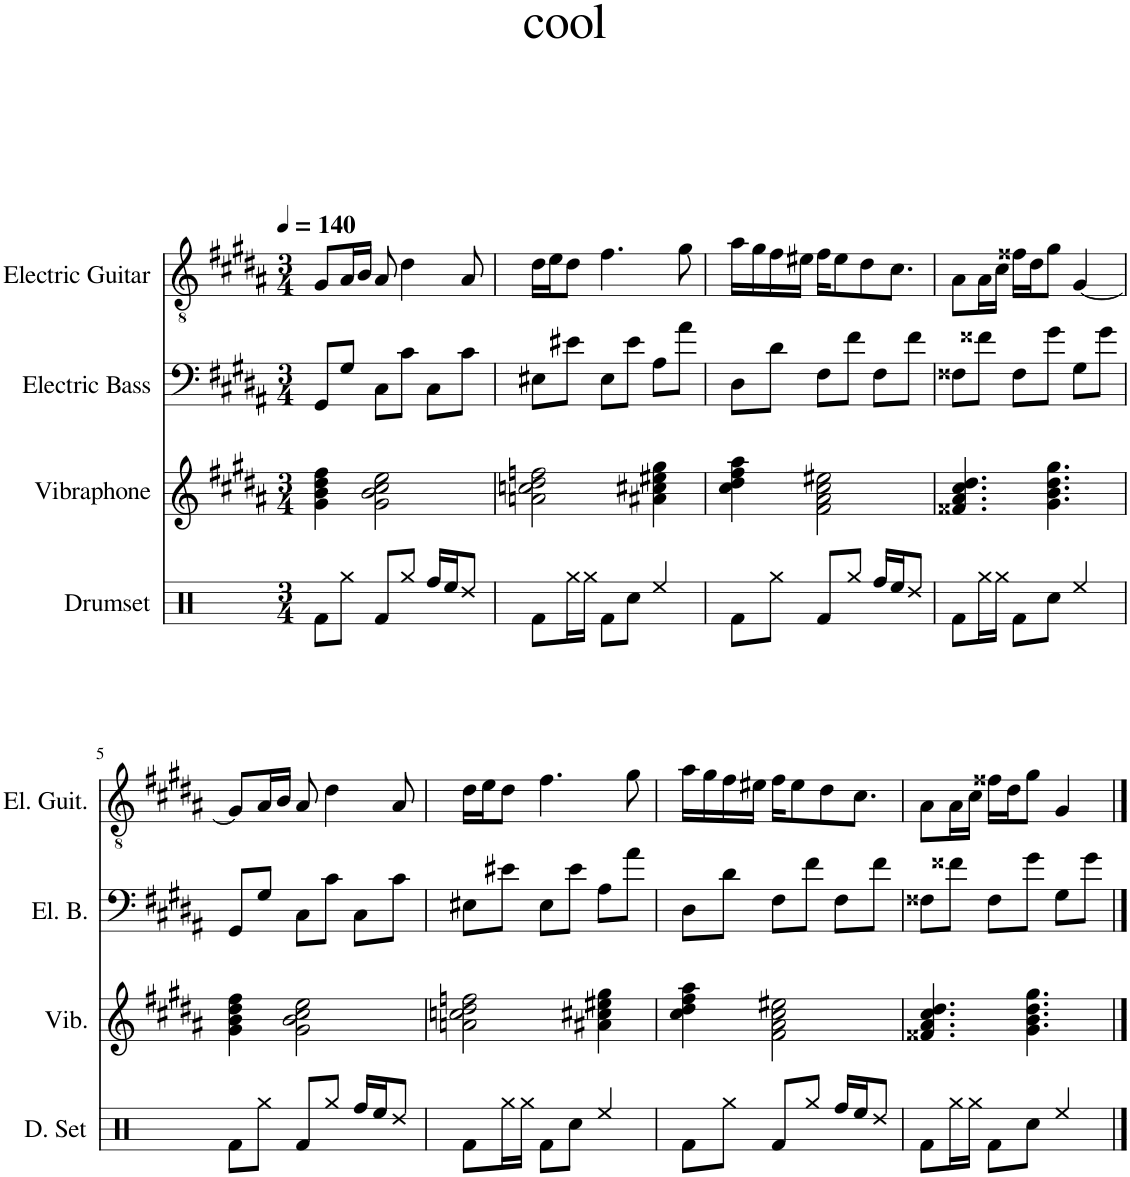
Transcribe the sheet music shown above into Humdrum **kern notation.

**kern	**kern	**kern	**kern
*part4	*part3	*part2	*part1
*staff4	*staff3	*staff2	*staff1
*I"Drumset	*I"Vibraphone	*I"Electric Bass	*I"Electric Guitar
*I'D. Set	*I'Vib.	*I'El. B.	*I'El. Guit.
*clefX	*clefG2	*clefF4	*clefGv2
*	*	*Trd7c12	*
*k[]	*k[f#c#g#d#a#]	*k[f#c#g#d#a#]	*k[f#c#g#d#a#]
*M3/4	*M3/4	*M3/4	*M3/4
*MM140	*MM140	*MM140	*MM140
=1	=1	=1	=1
8Rf\L	4g#\ 4b\ 4dd#\ 4ff#\	8GG#/L	8G#/L
8Rgg\J	.	8G#/J	16A#/L
.	.	.	16B/JJ
8Rf/L	2g#\ 2b\ 2cc#\ 2ee\	8C#\L	8A#/
8Rgg/J	.	8c#\J	4d#\
16Rff/LL	.	8C#\L	.
16Ree/J	.	.	.
8Rdd/J	.	8c#\J	8A#/
=2	=2	=2	=2
8Rf\L	2an\ 2ccn\ 2dd#\ 2ffn\	8E#X\L	16d#\LL
.	.	.	16e\J
16Rgg\L	.	8e#X\J	8d#\J
16Rgg\JJ	.	.	.
8Rf\L	.	8E#\L	4.f#\
8Rcc\J	.	8e#\J	.
4Ree/	4a#X\ 4cc#X\ 4ee#X\ 4gg#\	8A#\L	.
.	.	8a#\J	8g#\
=3	=3	=3	=3
8Rf\L	4cc#\ 4dd#\ 4ff#\ 4aa#\	8D#\L	16a#\LL
.	.	.	16g#\
8Rgg\J	.	8d#\J	16f#\
.	.	.	16e#X\JJ
8Rf/L	2f#\ 2a#\ 2cc#\ 2ee#X\	8F#\L	16f#\KL
.	.	.	8e#\
8Rgg/J	.	8f#\J	.
.	.	.	8d#\
16Rff/LL	.	8F#\L	.
16Ree/J	.	.	8.c#\J
8Rdd/J	.	8f#\J	.
=4	=4	=4	=4
8Rf\L	4.f##X/ 4.a#/ 4.cc#/ 4.dd#/	8F##X\L	8A#\L
16Rgg\L	.	8f##X\J	16A#\L
16Rgg\JJ	.	.	16c#\JJ
8Rf\L	.	8F##\L	16f##X\LL
.	.	.	16d#\J
8Rcc\J	4.g#\ 4.b\ 4.dd#\ 4.gg#\	8g#\J	8g#\J
4Ree/	.	8G#\L	[4G#/
.	.	8g#\J	.
!!LO:LB:g=z
=5	=5	=5	=5
8Rf\L	4g#\ 4b\ 4dd#\ 4ff#\	8GG#/L	8G#/L]
8Rgg\J	.	8G#/J	16A#/L
.	.	.	16B/JJ
8Rf/L	2g#\ 2b\ 2cc#\ 2ee\	8C#\L	8A#/
8Rgg/J	.	8c#\J	4d#\
16Rff/LL	.	8C#\L	.
16Ree/J	.	.	.
8Rdd/J	.	8c#\J	8A#/
=6	=6	=6	=6
8Rf\L	2an\ 2ccn\ 2dd#\ 2ffn\	8E#X\L	16d#\LL
.	.	.	16e\J
16Rgg\L	.	8e#X\J	8d#\J
16Rgg\JJ	.	.	.
8Rf\L	.	8E#\L	4.f#\
8Rcc\J	.	8e#\J	.
4Ree/	4a#X\ 4cc#X\ 4ee#X\ 4gg#\	8A#\L	.
.	.	8a#\J	8g#\
=7	=7	=7	=7
8Rf\L	4cc#\ 4dd#\ 4ff#\ 4aa#\	8D#\L	16a#\LL
.	.	.	16g#\
8Rgg\J	.	8d#\J	16f#\
.	.	.	16e#X\JJ
8Rf/L	2f#\ 2a#\ 2cc#\ 2ee#X\	8F#\L	16f#\KL
.	.	.	8e#\
8Rgg/J	.	8f#\J	.
.	.	.	8d#\
16Rff/LL	.	8F#\L	.
16Ree/J	.	.	8.c#\J
8Rdd/J	.	8f#\J	.
=8	=8	=8	=8
8Rf\L	4.f##X/ 4.a#/ 4.cc#/ 4.dd#/	8F##X\L	8A#\L
16Rgg\L	.	8f##X\J	16A#\L
16Rgg\JJ	.	.	16c#\JJ
8Rf\L	.	8F##\L	16f##X\LL
.	.	.	16d#\J
8Rcc\J	4.g#\ 4.b\ 4.dd#\ 4.gg#\	8g#\J	8g#\J
4Ree/	.	8G#\L	4G#/
.	.	8g#\J	.
==	==	==	==
*-	*-	*-	*-
